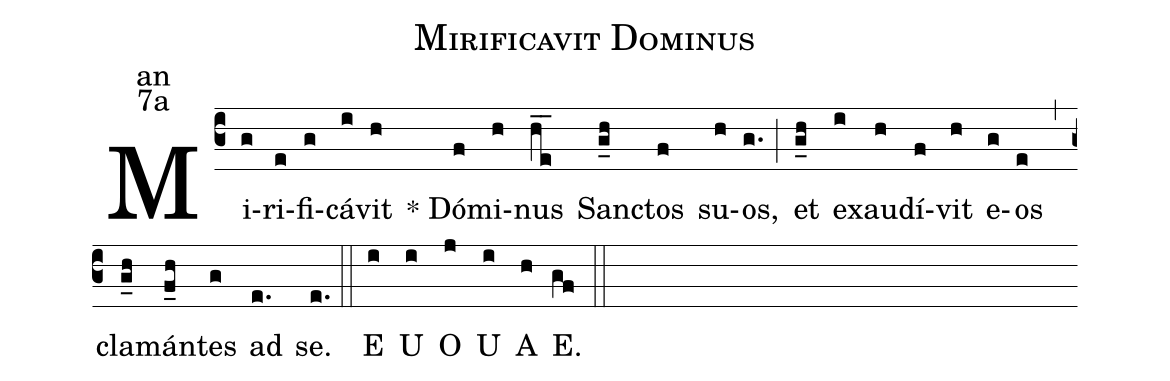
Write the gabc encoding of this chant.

name:Mirificavit Dominus;
office-part:an;
mode:7a;
%%
(c3) Mi(g)ri(e)fi(g)cá(i)vit(h) <sp>*</sp> Dó(f)mi(h)nus(he__) San(g_h)ctos(f) su(h)os,(g.) (;) et(g_h) e(i)xau(h)dí(f)vit(h) e(g)os(e) (,) cla(g_h)mán(f_h)tes(g) ad(e.) se.(e.) (::)
<eu>E(i) U(i) O(j) U(i) A(h) E.(gf) </eu>(::)
